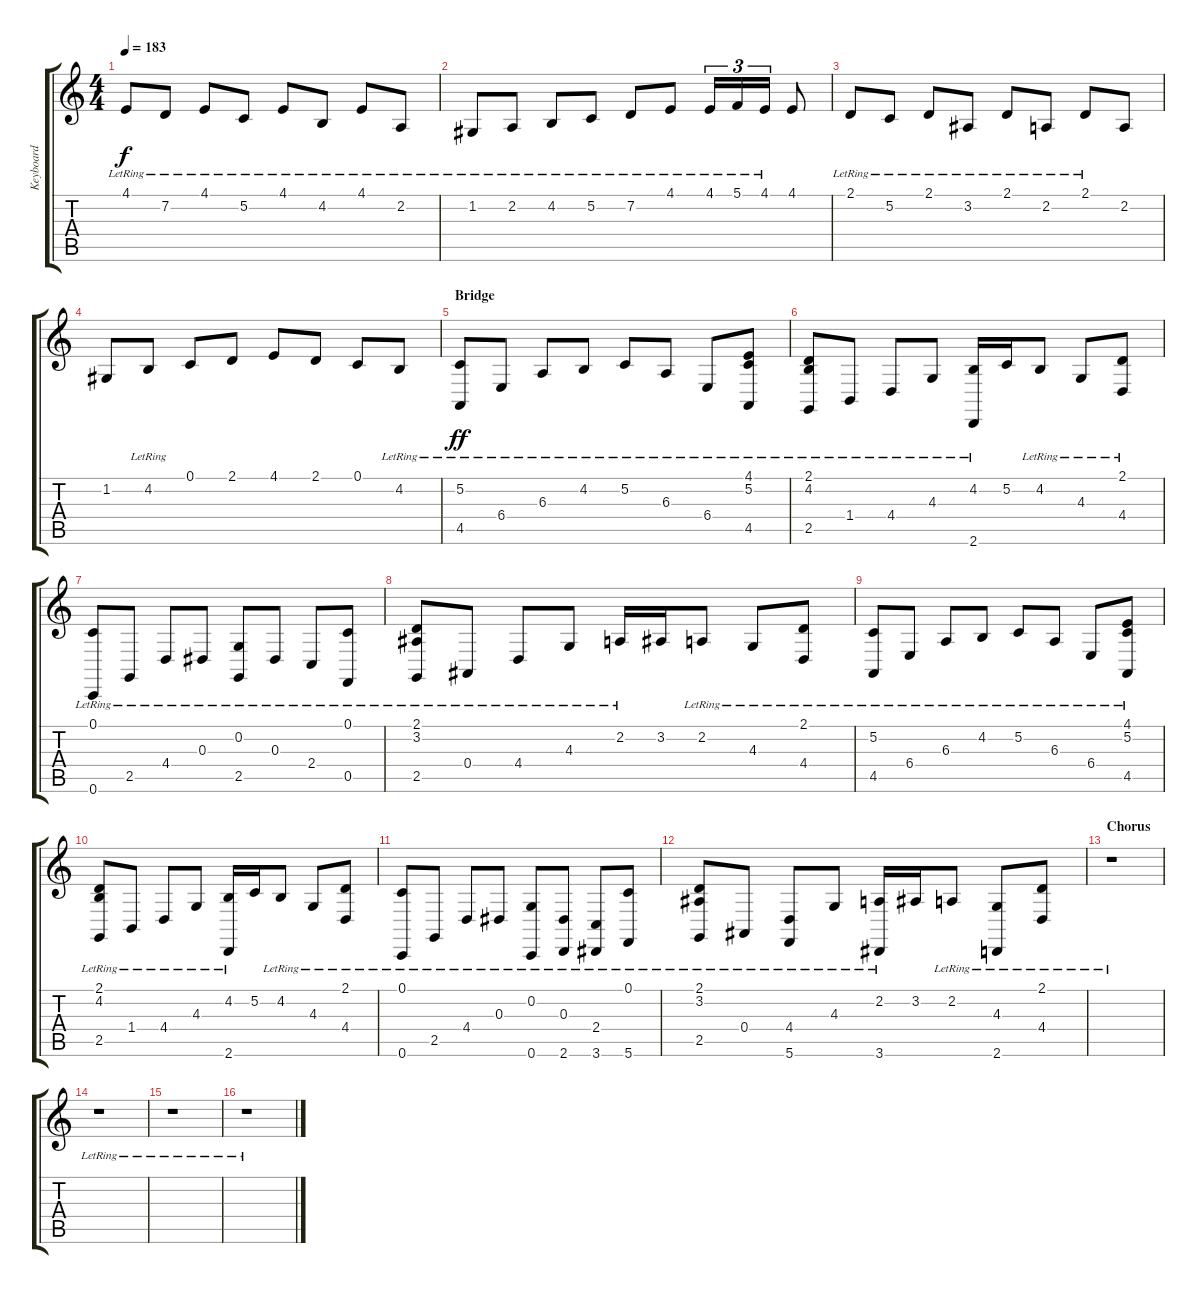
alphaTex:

\track ("Keyboard" "Keyboard") {instrument harpsichord}
\staff {score tabs}
\tuning (C4 G3 Eb3 Bb2 F2 C2) {hide}
\ts (4 4)
\tempo 183
\clef g2
\ks c
4.1{lr}.8{dy f} 7.2{lr}.8 4.1{lr}.8 5.2{lr}.8 4.1{lr}.8 4.2{lr}.8 4.1{lr}.8 2.2{lr}.8 |
1.2{lr}.8 2.2{lr}.8 4.2{lr}.8 5.2{lr}.8 7.2{lr}.8 4.1{lr}.8 4.1{lr}.16{tu (3 2)} 5.1{lr}.16{tu (3 2)} 4.1{lr}.16{tu (3 2)} 4.1.8 |
2.1{lr}.8 5.2{lr}.8 2.1{lr}.8 3.2{lr}.8 2.1{lr}.8 2.2{lr}.8 2.1{lr}.8 2.2.8 |
1.2.8 4.2{lr}.8 0.1.8 2.1.8 4.1.8 2.1.8 0.1.8 4.2{lr}.8 |
\section ("" "Bridge")
(5.2{lr} 4.5{lr}).8{dy ff} 6.4{lr}.8 6.3{lr}.8 4.2{lr}.8 5.2{lr}.8 6.3{lr}.8 6.4{lr}.8 (4.1{lr} 5.2{lr} 4.5{lr}).8 |
(2.1{lr} 4.2{lr} 2.5{lr}).8 1.4{lr}.8 4.4{lr}.8 4.3{lr}.8 (4.2{lr} 2.6{lr}).16 5.2.16 4.2{lr}.8 4.3{lr}.8 (2.1{lr} 4.4{lr}).8 |
(0.1{lr} 0.6{lr}).8 2.5{lr}.8 4.4{lr}.8 0.3{lr}.8 (0.2{lr} 2.5{lr}).8 0.3{lr}.8 2.4{lr}.8 (0.1{lr} 0.5{lr}).8 |
(2.1{lr} 3.2{lr} 2.5{lr}).8 0.4{lr}.8 4.4{lr}.8 4.3{lr}.8 2.2{lr}.16 3.2.16 2.2{lr}.8 4.3{lr}.8 (2.1{lr} 4.4{lr}).8 |
(5.2{lr} 4.5{lr}).8 6.4{lr}.8 6.3{lr}.8 4.2{lr}.8 5.2{lr}.8 6.3{lr}.8 6.4{lr}.8 (4.1{lr} 5.2{lr} 4.5{lr}).8 |
(2.1{lr} 4.2{lr} 2.5{lr}).8 1.4{lr}.8 4.4{lr}.8 4.3{lr}.8 (4.2{lr} 2.6{lr}).16 5.2.16 4.2{lr}.8 4.3{lr}.8 (2.1{lr} 4.4{lr}).8 |
(0.1{lr} 0.6{lr}).8 2.5{lr}.8 4.4{lr}.8 0.3{lr}.8 (0.2{lr} 0.6{lr}).8 (0.3{lr} 2.6{lr}).8 (2.4{lr} 3.6{lr}).8 (0.1{lr} 5.6{lr}).8 |
(2.1{lr} 3.2{lr} 2.5{lr}).8 0.4{lr}.8 (4.4{lr} 5.6{lr}).8 4.3{lr}.8 (2.2{lr} 3.6{lr}).16 3.2.16 2.2{lr}.8 (4.3{lr} 2.6{lr}).8 (2.1{lr} 4.4{lr}).8 |
\section ("" "Chorus")
r.1 |
r.1 |
r.1 |
r.1
